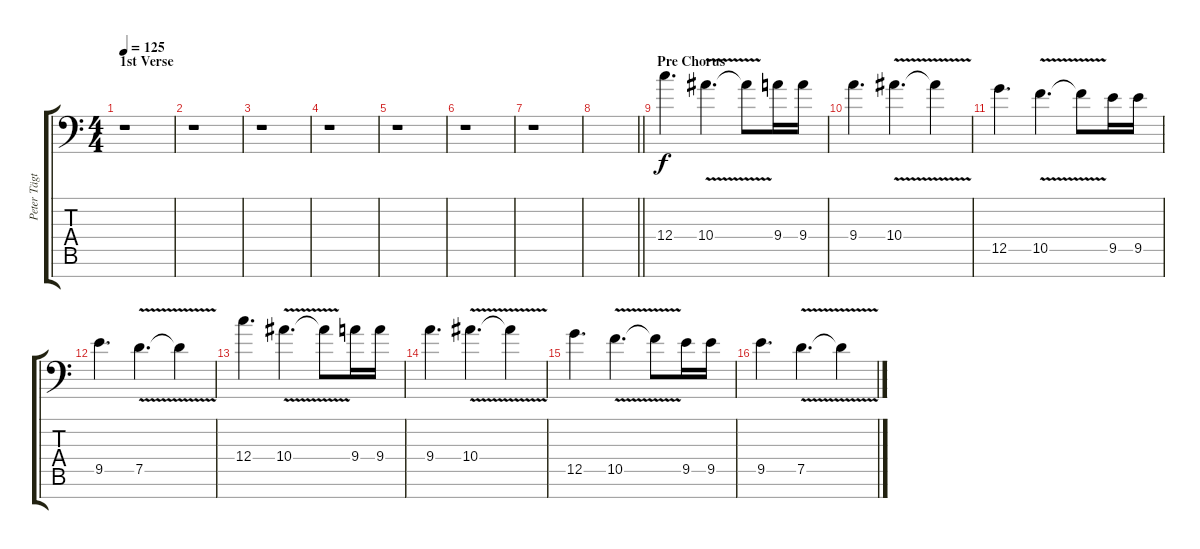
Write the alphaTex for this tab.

\track ("Peter Tägtgren (Lead Guitar II)" "Peter Tägt") {instrument overdrivenguitar}
\staff {score tabs}
\tuning (D4 A3 F3 C3 G2 D2 A1) {hide}
\ts (4 4)
\section ("" "1st Verse ")
\tempo 125
\clef f4
\ks c
r.1{dy f} |
r.1 |
r.1 |
r.1 |
r.1 |
r.1 |
r.1 |
\barLineRight lightlight
|
\section ("" "Pre Chorus ")
12.4.4{d} 10.4{v}.4{d} 10.4{t}.8 9.4.16 9.4.16 |
9.4.4{d} 10.4{v}.4{d} 10.4{t}.4 |
12.5.4{d} 10.5{v}.4{d} 10.5{t}.8 9.5.16 9.5.16 |
9.5.4{d} 7.5{v}.4{d} 7.5{t}.4 |
12.4.4{d} 10.4{v}.4{d} 10.4{t}.8 9.4.16 9.4.16 |
9.4.4{d} 10.4{v}.4{d} 10.4{t}.4 |
12.5.4{d} 10.5{v}.4{d} 10.5{t}.8 9.5.16 9.5.16 |
9.5.4{d} 7.5{v}.4{d} 7.5{t}.4
